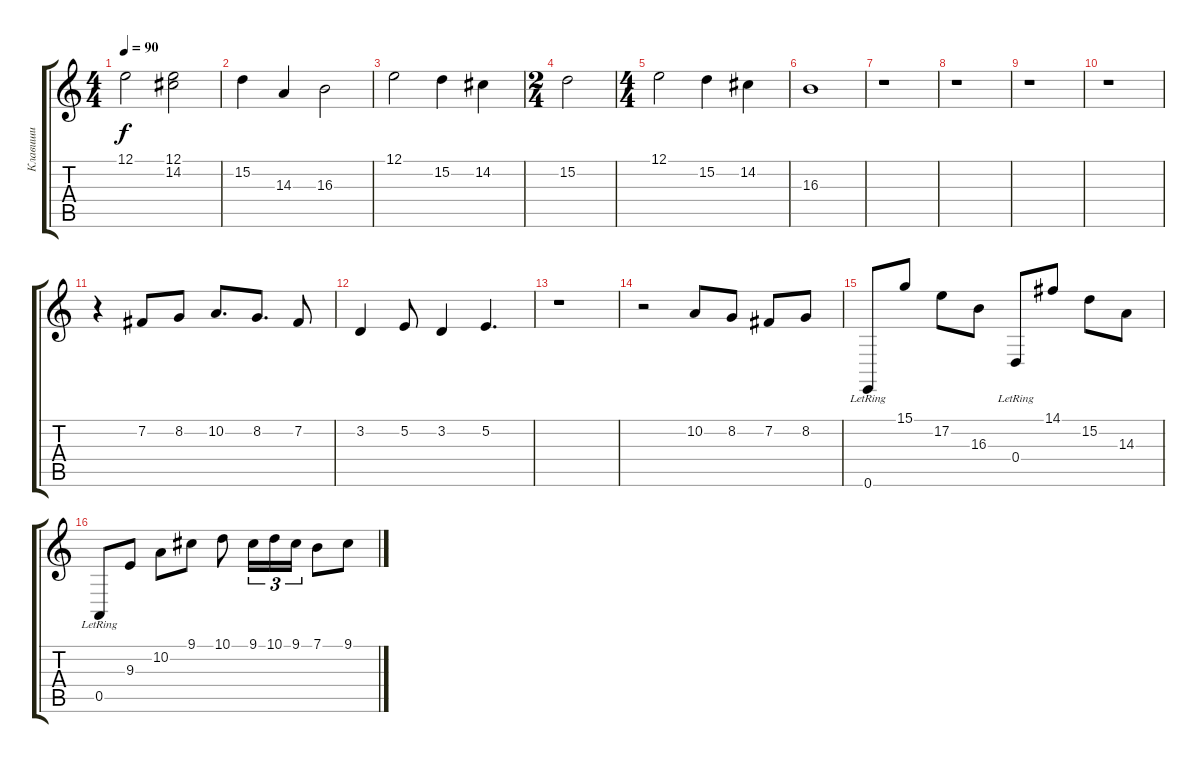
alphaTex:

\track ("Клавиши" "Клавиши") {instrument stringensemble1}
\staff {score tabs}
\tuning (E4 B3 G3 D3 A2 E2) {hide}
\ts (4 4)
\tempo 90
\clef g2
\ks c
12.1.2{dy f} (12.1 14.2).2 |
15.2.4 14.3.4 16.3.2 |
12.1.2 15.2.4 14.2.4 |
\ts (2 4)
15.2.2 |
\ts (4 4)
12.1.2 15.2.4 14.2.4 |
16.3.1 |
r.1 |
r.1 |
r.1 |
r.1 |
r.4 7.2.8 8.2.8 10.2.8{d} 8.2.8{d} 7.2.8 |
3.2.4 5.2.8 3.2.4 5.2.4{d} |
r.1 |
r.2 10.2.8 8.2.8 7.2.8 8.2.8 |
0.6{lr}.8{volume 11 instrument acousticgrandpiano} 15.1.8 17.2.8 16.3.8 0.4{lr}.8 14.1.8 15.2.8 14.3.8 |
0.5{lr}.8 9.3.8 10.2.8 9.1.8 10.1.8 9.1.16{tu (3 2)} 10.1.16{tu (3 2)} 9.1.16{tu (3 2)} 7.1.8 9.1.8
